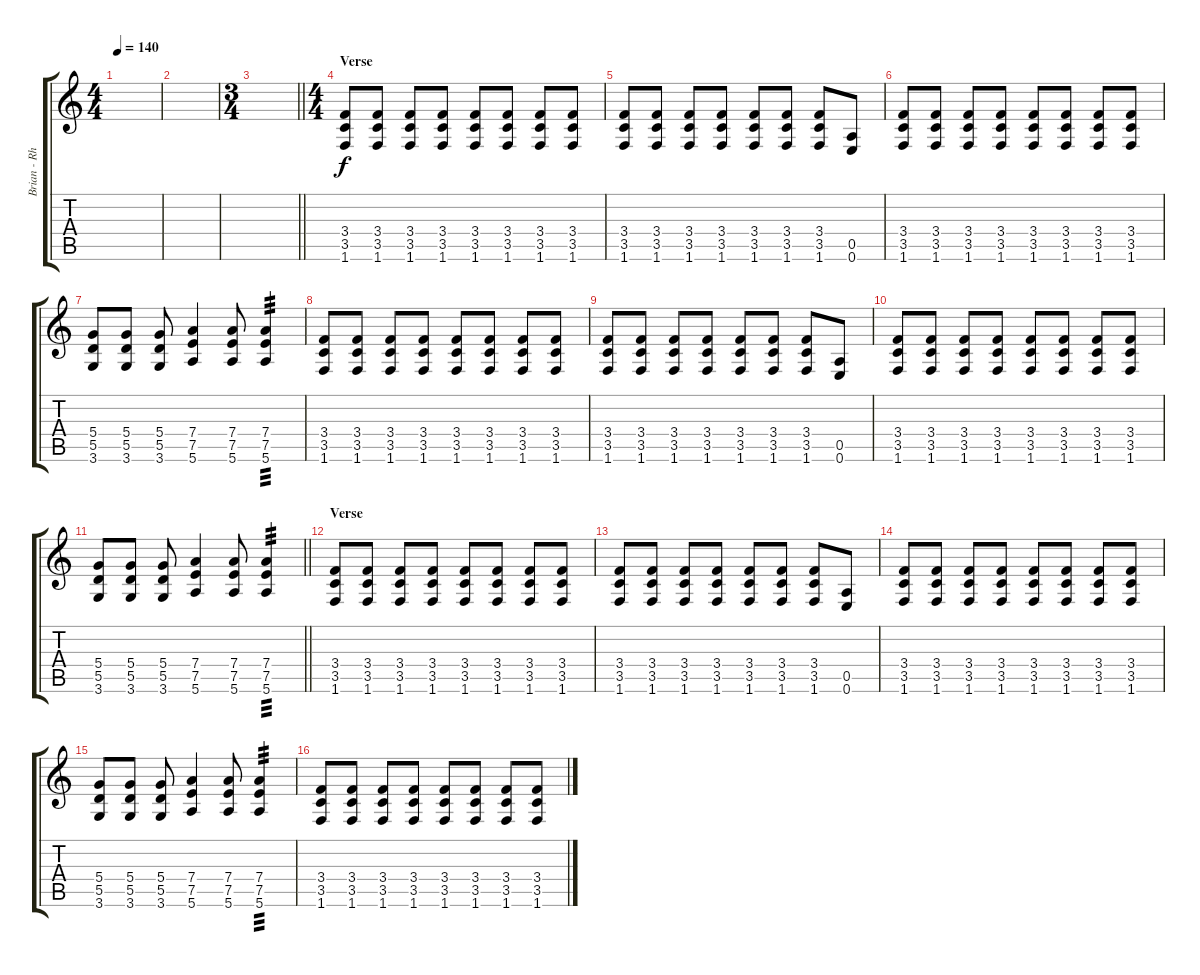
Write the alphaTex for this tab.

\track ("Brian - Rhythm Guitar" "Brian - Rh") {instrument electricguitarjazz}
\staff {score tabs}
\tuning (E4 B3 G3 D3 A2 E2) {hide}
\ts (4 4)
\tempo 140
\clef g2
\ks c
|
|
\ts (3 4)
\barLineRight lightlight
|
\ts (4 4)
\section ("" "Verse")
(3.4 3.5 1.6).8{volume 14} (3.4 3.5 1.6).8 (3.4 3.5 1.6).8 (3.4 3.5 1.6).8 (3.4 3.5 1.6).8 (3.4 3.5 1.6).8 (3.4 3.5 1.6).8 (3.4 3.5 1.6).8 |
(3.4 3.5 1.6).8 (3.4 3.5 1.6).8 (3.4 3.5 1.6).8 (3.4 3.5 1.6).8 (3.4 3.5 1.6).8 (3.4 3.5 1.6).8 (3.4 3.5 1.6).8 (0.5 0.6).8 |
(3.4 3.5 1.6).8 (3.4 3.5 1.6).8 (3.4 3.5 1.6).8 (3.4 3.5 1.6).8 (3.4 3.5 1.6).8 (3.4 3.5 1.6).8 (3.4 3.5 1.6).8 (3.4 3.5 1.6).8 |
(5.4 5.5 3.6).8 (5.4 5.5 3.6).8 (5.4 5.5 3.6).8 (7.4 7.5 5.6).4 (7.4 7.5 5.6).8 (7.4 7.5 5.6).4{tp 3} |
(3.4 3.5 1.6).8 (3.4 3.5 1.6).8 (3.4 3.5 1.6).8 (3.4 3.5 1.6).8 (3.4 3.5 1.6).8 (3.4 3.5 1.6).8 (3.4 3.5 1.6).8 (3.4 3.5 1.6).8 |
(3.4 3.5 1.6).8 (3.4 3.5 1.6).8 (3.4 3.5 1.6).8 (3.4 3.5 1.6).8 (3.4 3.5 1.6).8 (3.4 3.5 1.6).8 (3.4 3.5 1.6).8 (0.5 0.6).8 |
(3.4 3.5 1.6).8 (3.4 3.5 1.6).8 (3.4 3.5 1.6).8 (3.4 3.5 1.6).8 (3.4 3.5 1.6).8 (3.4 3.5 1.6).8 (3.4 3.5 1.6).8 (3.4 3.5 1.6).8 |
\barLineRight lightlight
(5.4 5.5 3.6).8 (5.4 5.5 3.6).8 (5.4 5.5 3.6).8 (7.4 7.5 5.6).4 (7.4 7.5 5.6).8 (7.4 7.5 5.6).4{tp 3} |
\section ("" "Verse")
(3.4 3.5 1.6).8 (3.4 3.5 1.6).8 (3.4 3.5 1.6).8 (3.4 3.5 1.6).8 (3.4 3.5 1.6).8 (3.4 3.5 1.6).8 (3.4 3.5 1.6).8 (3.4 3.5 1.6).8 |
(3.4 3.5 1.6).8 (3.4 3.5 1.6).8 (3.4 3.5 1.6).8 (3.4 3.5 1.6).8 (3.4 3.5 1.6).8 (3.4 3.5 1.6).8 (3.4 3.5 1.6).8 (0.5 0.6).8 |
(3.4 3.5 1.6).8 (3.4 3.5 1.6).8 (3.4 3.5 1.6).8 (3.4 3.5 1.6).8 (3.4 3.5 1.6).8 (3.4 3.5 1.6).8 (3.4 3.5 1.6).8 (3.4 3.5 1.6).8 |
(5.4 5.5 3.6).8 (5.4 5.5 3.6).8 (5.4 5.5 3.6).8 (7.4 7.5 5.6).4 (7.4 7.5 5.6).8 (7.4 7.5 5.6).4{tp 3} |
(3.4 3.5 1.6).8 (3.4 3.5 1.6).8 (3.4 3.5 1.6).8 (3.4 3.5 1.6).8 (3.4 3.5 1.6).8 (3.4 3.5 1.6).8 (3.4 3.5 1.6).8 (3.4 3.5 1.6).8
